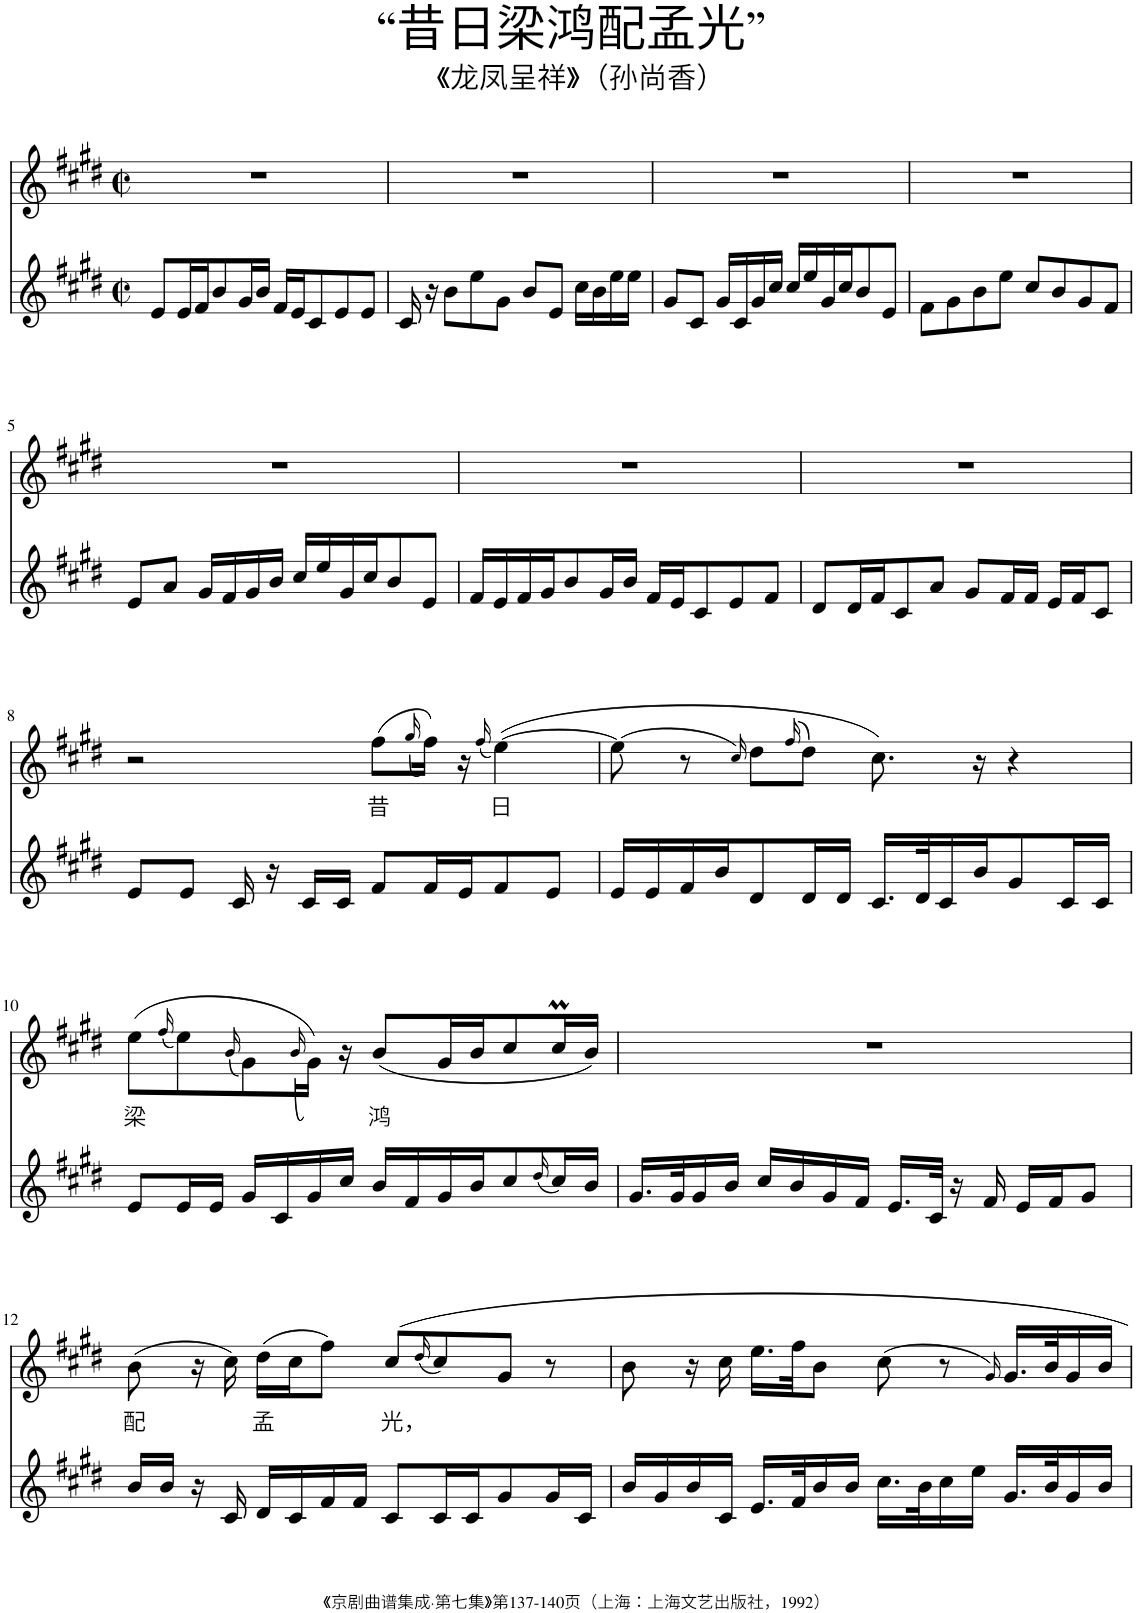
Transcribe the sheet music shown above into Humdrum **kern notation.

**kern	**kern	**text
*part2	*part1	*part1
*staff2	*staff1	*staff1
*I"Piano	*I"Piano	*
*I'Pno	*I'Pno	*
*clefG2	*clefG2	*
*k[f#c#g#d#]	*k[f#c#g#d#]	*
*M2/2	*M2/2	*
*met(c|)	*met(c|)	*
=1	=1	=1
8e/L	1r	.
16e/L	.	.
16f#/J	.	.
8b/	.	.
16g#/L	.	.
16b/JJ	.	.
16f#/LL	.	.
16e/J	.	.
8c#/	.	.
8e/	.	.
8e/J	.	.
=2	=2	=2
16c#/	1r	.
16r	.	.
8b\L	.	.
8ee\	.	.
8g#\J	.	.
8b/L	.	.
8e/J	.	.
16cc#\LL	.	.
16b\	.	.
16ee\	.	.
16ee\JJ	.	.
=3	=3	=3
8g#/L	1r	.
8c#/J	.	.
16g#/LL	.	.
16c#/	.	.
16g#/	.	.
16cc#/JJ	.	.
16cc#/LL	.	.
16ee/	.	.
16g#/	.	.
16cc#/J	.	.
8b/	.	.
8e/J	.	.
=4	=4	=4
8f#\L	1r	.
8g#\	.	.
8b\	.	.
8ee\J	.	.
8cc#/L	.	.
8b/	.	.
8g#/	.	.
8f#/J	.	.
!!LO:LB:g=z
=5	=5	=5
8e/L	1r	.
8a/J	.	.
16g#/LL	.	.
16f#/	.	.
16g#/	.	.
16b/JJ	.	.
16cc#/LL	.	.
16ee/	.	.
16g#/	.	.
16cc#/J	.	.
8b/	.	.
8e/J	.	.
=6	=6	=6
16f#/LL	1r	.
16e/	.	.
16f#/	.	.
16g#/J	.	.
8b/	.	.
16g#/L	.	.
16b/JJ	.	.
16f#/LL	.	.
16e/J	.	.
8c#/	.	.
8e/	.	.
8f#/J	.	.
=7	=7	=7
8d#/L	1r	.
16d#/L	.	.
16f#/J	.	.
8c#/	.	.
8a/J	.	.
8g#/L	.	.
16f#/L	.	.
16f#/JJ	.	.
16e/LL	.	.
16f#/J	.	.
8c#/J	.	.
!!LO:LB:g=z
=8	=8	=8
8e/L	2r	.
8e/J	.	.
16c#/	.	.
16r	.	.
16c#/LL	.	.
16c#/JJ	.	.
!	!	!LO:LY:b
8f#/L	(8ff#\L	昔
.	(16qgg#/	.
16f#/L	16ff#\Jk))	.
16e/J	16r	.
.	(16qff#/	.
!	!	!LO:LY:b
8f#/	([4ee\)	日
8e/J	.	.
=9	=9	=9
16e/LL	(8ee\]	.
16e/	.	.
16f#/	8r	.
16b/J	.	.
.	16qcc#/)	.
8d#/	8dd#\L	.
.	(16qff#/	.
16d#/L	8dd#\J)	.
16d#/JJ	.	.
16.c#/LL	8.cc#\)	.
32d#/K	.	.
16c#/	.	.
16b/J	16r	.
8g#/	4r	.
16c#/L	.	.
16c#/JJ	.	.
!!LO:LB:g=z
=10	=10	=10
!	!	!LO:LY:b
8e/L	(8ee\L	梁
.	(16qff#/	.
16e/L	8ee\)	.
16e/JJ	.	.
.	(16qb/	.
16g#/LL	8g#\)	.
16c#/	.	.
.	(16qb/	.
16g#/	16g#\Jk))	.
16cc#/JJ	16r	.
!	!	!LO:LY:b
16b/LL	(8b/L	鸿
16f#/	.	.
16g#/	16g#/L	.
16b/J	16b/J	.
8cc#/	8cc#/	.
(16qdd#/	.	.
16cc#/L)	16cc#M/L	.
16b/JJ	16b/JJ)	.
=11	=11	=11
16.g#/LL	1r	.
32g#/K	.	.
16g#/	.	.
16b/JJ	.	.
16cc#/LL	.	.
16b/	.	.
16g#/	.	.
16f#/JJ	.	.
16.e/LL	.	.
32c#/JJk	.	.
16r	.	.
16f#/	.	.
16e/LL	.	.
16f#/J	.	.
8g#/J	.	.
!!LO:LB:g=z
=12	=12	=12
!	!	!LO:LY:b
16b/LL	(8b\	配
16b/JJ	.	.
16r	16r	.
16c#/	16cc#\)	.
!	!	!LO:LY:b
16d#/LL	(16dd#\LL	孟
16c#/	16cc#\J	.
16f#/	8ff#\J)	.
16f#/JJ	.	.
!	!	!LO:LY:b
8c#/L	8cc#/L	光，
.	(16qdd#/	.
16c#/L	8cc#/)	.
16c#/J	.	.
8g#/	8g#/J	.
16g#/L	8r	.
16c#/JJ	.	.
=13	=13	=13
16b/LL	8b\	.
16g#/	.	.
16b/	16r	.
16c#/JJ	16cc#\	.
16.e/LL	16.ee\LL	.
32f#/K	32ff#\JK	.
16b/	8b\J	.
16b/JJ	.	.
16.cc#\LL	(8cc#\	.
32b\K	.	.
16cc#\	8r	.
16ee\JJ	.	.
.	16qg#/)	.
16.g#/LL	16.g#/LL	.
32b/K	32b/K	.
16g#/	16g#/	.
16b/JJ	16b/JJ	.
=	=	=
*-	*-	*-
